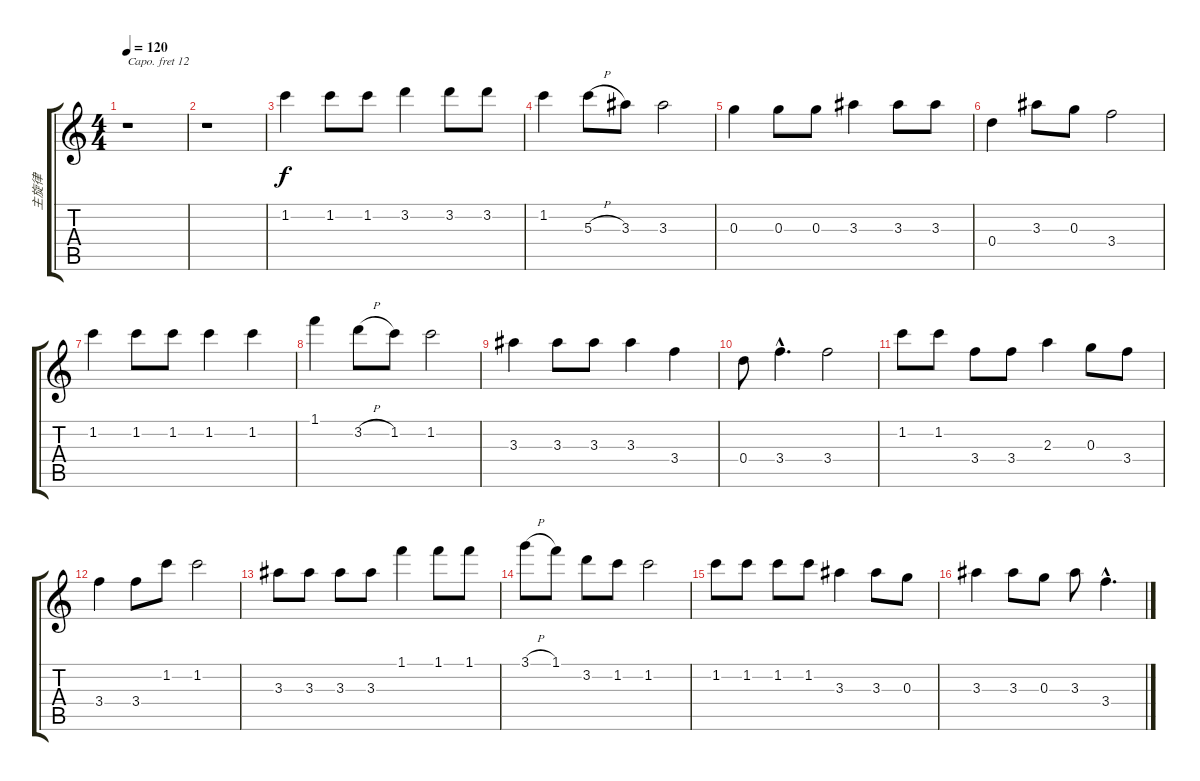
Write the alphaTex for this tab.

\track ("主旋律" "主旋律") {instrument acousticguitarnylon}
\staff {score tabs}
\capo 12
\tuning (E4 B3 G3 D3 A2 E2) {hide}
\ts (4 4)
\tempo 120
\clef g2
\ks c
r.1{dy f instrument acousticguitarnylon} |
r.1 |
1.2.4 1.2.8 1.2.8 3.2.4 3.2.8 3.2.8 |
1.2.4 5.3{h}.8 3.3.8 3.3.2 |
0.3.4 0.3.8 0.3.8 3.3.4 3.3.8 3.3.8 |
0.4.4 3.3.8 0.3.8 3.4.2 |
1.2.4 1.2.8 1.2.8 1.2.4 1.2.4 |
1.1.4 3.2{h}.8 1.2.8 1.2.2 |
3.3.4 3.3.8 3.3.8 3.3.4 3.4.4 |
0.4.8 3.4{hac}.4{d} 3.4.2 |
1.2.8 1.2.8 3.4.8 3.4.8 2.3.4 0.3.8 3.4.8 |
3.4.4 3.4.8 1.2.8 1.2.2 |
3.3.8 3.3.8 3.3.8 3.3.8 1.1.4 1.1.8 1.1.8 |
3.1{h}.8 1.1.8 3.2.8 1.2.8 1.2.2 |
1.2.8 1.2.8 1.2.8 1.2.8 3.3.4 3.3.8 0.3.8 |
3.3.4 3.3.8 0.3.8 3.3.8 3.4{hac}.4{d}
